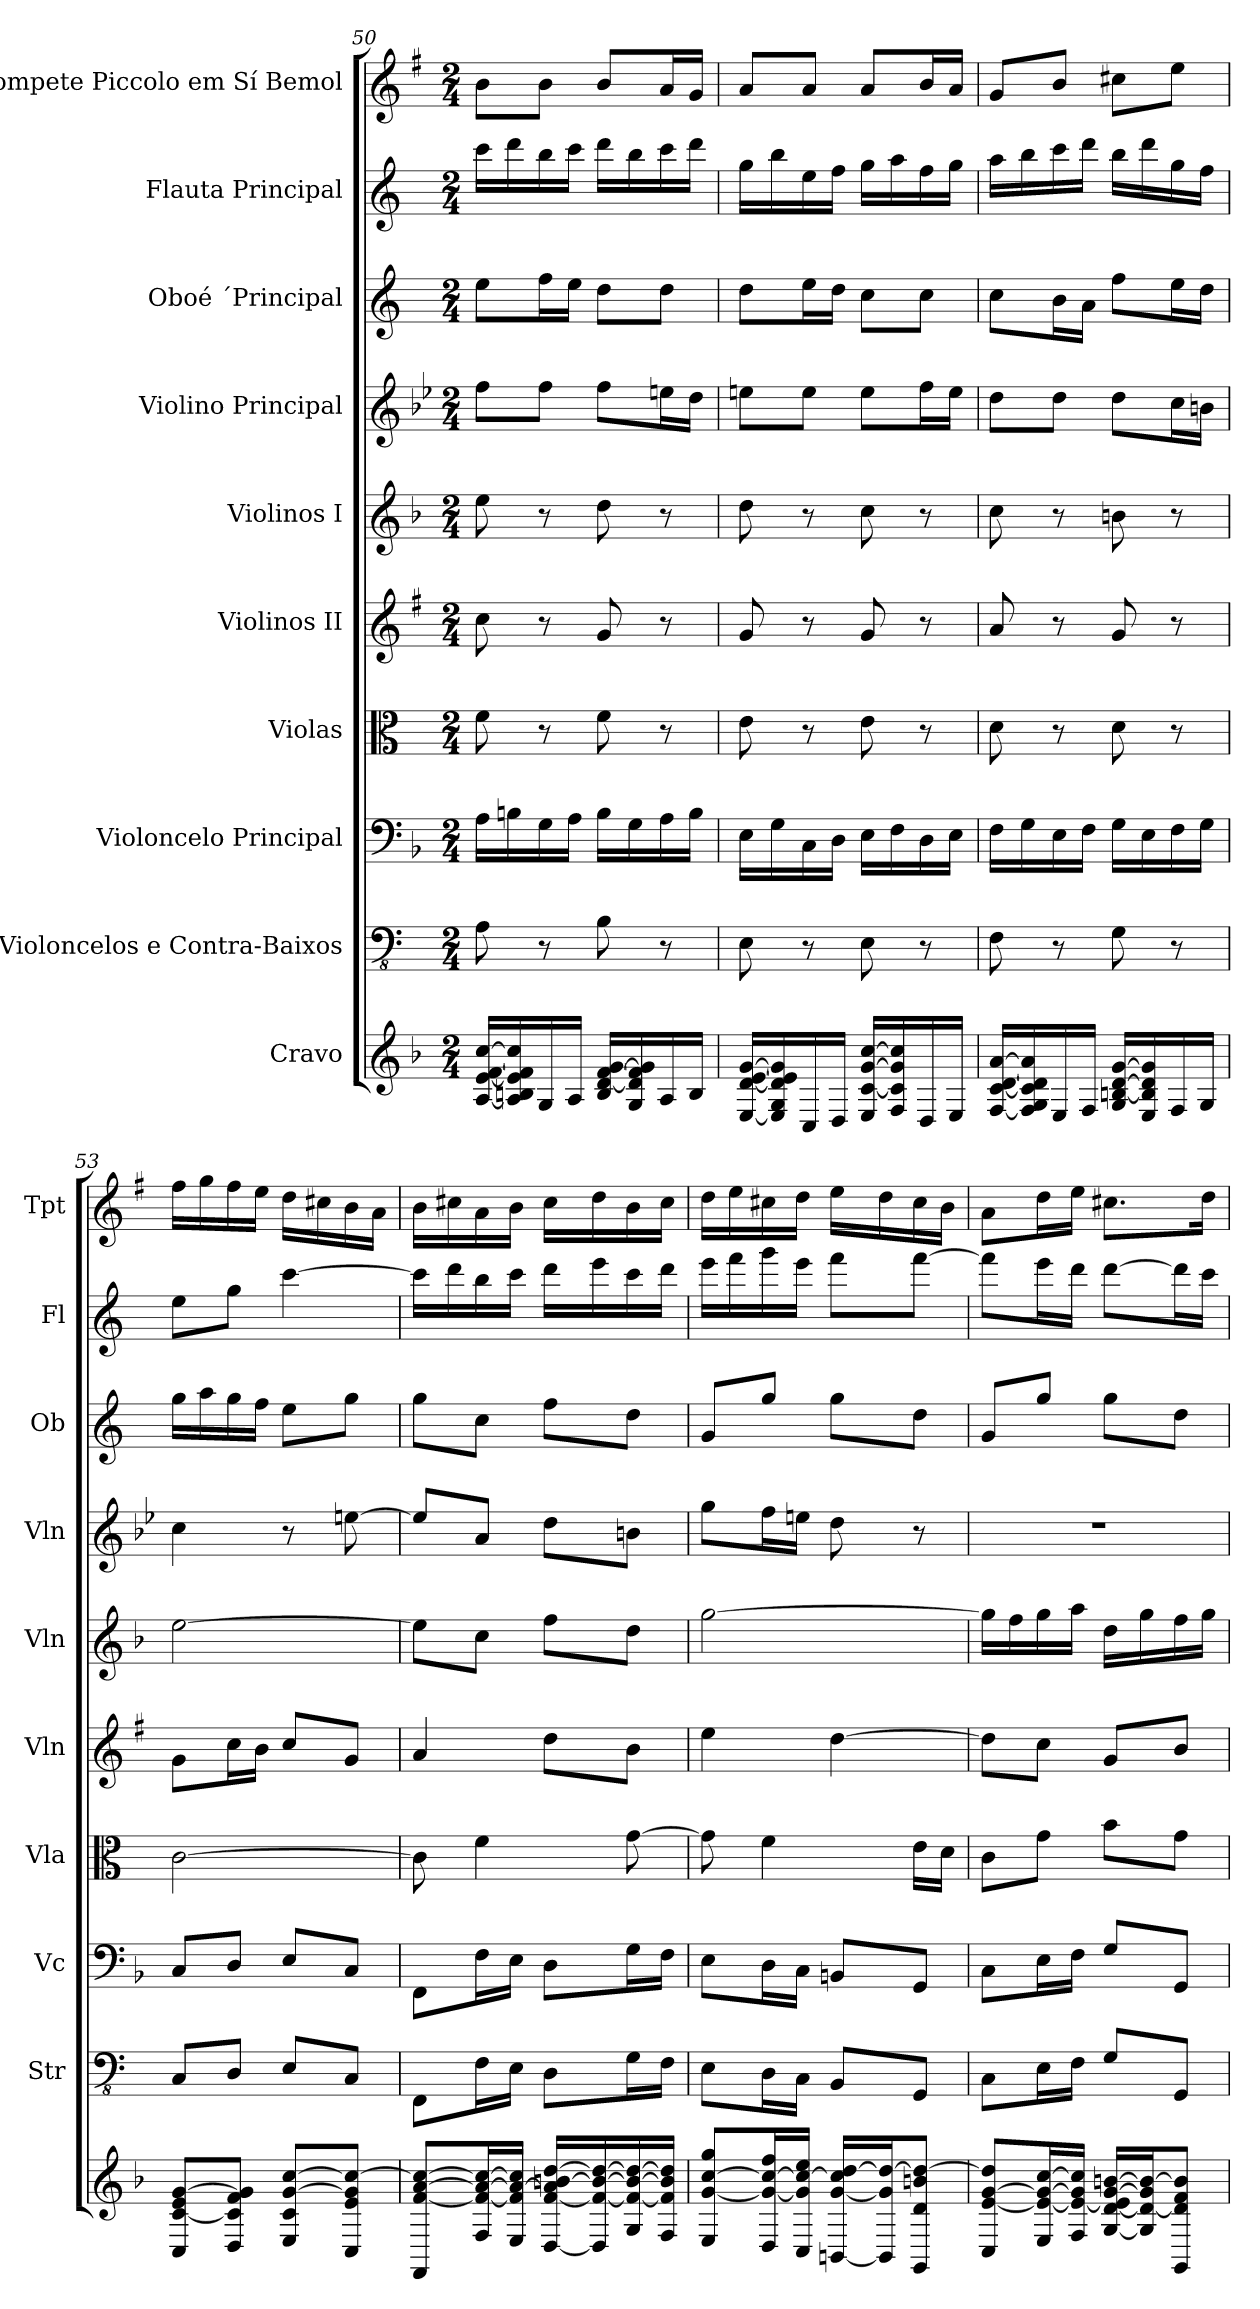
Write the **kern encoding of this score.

**kern	**kern	**kern	**kern	**kern	**kern	**kern	**kern	**kern	**kern
*part10	*part9	*part8	*part7	*part6	*part5	*part4	*part3	*part2	*part1
*staff10	*staff9	*staff8	*staff7	*staff6	*staff5	*staff4	*staff3	*staff2	*staff1
*I"Cravo	*I"Violoncelos e Contra-Baixos	*I"Violoncelo Principal	*I"Violas	*I"Violinos II	*I"Violinos I	*I"Violino Principal	*I"Oboé ´Principal	*I"Flauta Principal	*I"Trompete Piccolo em Sí Bemol
*	*I'Str	*I'Vc	*I'Vla	*I'Vln	*I'Vln	*I'Vln	*I'Ob	*I'Fl	*I'Tpt
!!LO:PB:g=z
*clefG2	*clefFv4	*clefF4	*clefC3	*clefG2	*clefG2	*clefG2	*clefG2	*clefG2	*clefG2
*	*	*	*	*	*	*	*	*	*ITrd-6c-10
*k[b-]	*k[]	*k[b-]	*k[]	*k[f#]	*k[b-]	*k[b-e-]	*k[]	*k[]	*k[b-]
*F:	*C:	*F:	*C:	*G:	*F:	*B-:	*C:	*C:	*F:
*M2/4	*M2/4	*M2/4	*M2/4	*M2/4	*M2/4	*M2/4	*M2/4	*M2/4	*M2/4
=50	=50	=50	=50	=50	=50	=50	=50	=50	=50
[16A/ [16e/ [16f/ [16cc/LL	8AA\	16A\LL	8f\	8cc\	8ee\	8ff\L	8ee\L	16ccc\LL	8aa\L
16A/] 16Bn/ 16e/] 16f/] 16cc/]	.	16Bn\	.	.	.	.	.	16ddd\	.
16G/	8r	16G\	8r	8r	8r	8ff\J	16ff\L	16bb\	8aa\J
16A/JJ	.	16A\JJ	.	.	.	.	16ee\JJ	16ccc\JJ	.
16B/ [16d/ [16f/ [16g/LL	8BB\	16B\LL	8f\	8g/	8dd\	8ff\L	8dd\L	16ddd\LL	8aa/L
16G/ 16d/] 16f/] 16g/]	.	16G\	.	.	.	.	.	16bb\	.
16A/	8r	16A\	8r	8r	8r	16een\L	8dd\J	16ccc\	16gg/L
16B/JJ	.	16B\JJ	.	.	.	16dd\JJ	.	16ddd\JJ	16ff/JJ
=51	=51	=51	=51	=51	=51	=51	=51	=51	=51
[16E/ [16d/ [16e/ [16g/LL	8EE\	16E\LL	8e\	8g/	8dd\	8een\L	8dd\L	16gg\LL	8gg/L
16E/] 16G/ 16d/] 16e/] 16g/]	.	16G\	.	.	.	.	.	16bb\	.
16C/	8r	16C\	8r	8r	8r	8ee\J	16ee\L	16ee\	8gg/J
16D/JJ	.	16D\JJ	.	.	.	.	16dd\JJ	16ff\JJ	.
16E/ [16c/ [16g/ [16cc/LL	8EE\	16E\LL	8e\	8g/	8cc\	8ee\L	8cc\L	16gg\LL	8gg/L
16F/ 16c/] 16g/] 16cc/]	.	16F\	.	.	.	.	.	16aa\	.
16D/	8r	16D\	8r	8r	8r	16ff\L	8cc\J	16ff\	16aa/L
16E/JJ	.	16E\JJ	.	.	.	16ee\JJ	.	16gg\JJ	16gg/JJ
=52	=52	=52	=52	=52	=52	=52	=52	=52	=52
[16F/ [16c/ [16d/ [16a/LL	8FF\	16F\LL	8d\	8a/	8cc\	8dd\L	8cc\L	16aa\LL	8ff/L
16F/] 16G/ 16c/] 16d/] 16a/]	.	16G\	.	.	.	.	.	16bb\	.
16E/	8r	16E\	8r	8r	8r	8dd\J	16b\L	16ccc\	8aa/J
16F/JJ	.	16F\JJ	.	.	.	.	16a\JJ	16ddd\JJ	.
16G/ [16Bn/ [16d/ [16g/LL	8GG\	16G\LL	8d\	8g/	8bn\	8dd\L	8ff\L	16bb\LL	8bbn\L
16E/ 16B/] 16d/] 16g/]	.	16E\	.	.	.	.	.	16ddd\	.
16F/	8r	16F\	8r	8r	8r	16cc\L	16ee\L	16gg\	8ddd\J
16G/JJ	.	16G\JJ	.	.	.	16bn\JJ	16dd\JJ	16ff\JJ	.
=53	=53	=53	=53	=53	=53	=53	=53	=53	=53
8C/ [8c/ 8e/ [8g/L	8CC/L	8C/L	[2c\	8g\L	[2ee\	4cc\	16gg\LL	8ee\L	16eee\LL
.	.	.	.	.	.	.	16aa\	.	16fff\
8D/ 8c/] 8f/ 8g/]J	8DD/J	8D/J	.	16cc\L	.	.	16gg\	8gg\J	16eee\
.	.	.	.	16b\JJ	.	.	16ff\JJ	.	16ddd\JJ
8E/ 8c/ [8g/ [8cc/L	8EE/L	8E/L	.	8cc/L	.	8r	8ee\L	[4ccc\	16ccc\LL
.	.	.	.	.	.	.	.	.	16bbn\
8C/ 8e/ 8g/] 8cc/_J	8CC/J	8C/J	.	8g/J	.	[8een\	8gg\J	.	16aa\
.	.	.	.	.	.	.	.	.	16gg\JJ
!!LO:PB:g=z
=54	=54	=54	=54	=54	=54	=54	=54	=54	=54
8FF/ [8f/ [8a/ 8cc/_L	8FFF\L	8FF\L	8c\]	4a/	8ee\L]	8ee/L]	8gg\L	16ccc\LL]	16aa\LL
.	.	.	.	.	.	.	.	16ddd\	16bbn\
16F/ 16f/_ 16a/_ 16cc/_L	16FF\L	16F\L	4f\	.	8cc\J	8a/J	8cc\J	16bb\	16gg\
16E/ 16f/] 16a/_ 16cc/]JJ	16EE\JJ	16E\JJ	.	.	.	.	.	16ccc\JJ	16aa\JJ
[16D/ [16f/ 16a/] [16bn/ [16dd/LL	8DD\L	8D\L	.	8dd\L	8ff\L	8dd\L	8ff\L	16ddd\LL	16bb\LL
16D/] 16f/_ 16b/_ 16dd/_	.	.	.	.	.	.	.	16eee\	16ccc\
16G/ 16f/_ 16b/_ 16dd/_	16GG\L	16G\L	[8g\	8b\J	8dd\J	8bn\J	8dd\J	16ccc\	16aa\
16F/ 16f/] 16b/] 16dd/]JJ	16FF\JJ	16F\JJ	.	.	.	.	.	16ddd\JJ	16bb\JJ
=55	=55	=55	=55	=55	=55	=55	=55	=55	=55
8E/ [8g/ [8cc/ 8gg/L	8EE\L	8E\L	8g\]	4ee\	[2gg\	8gg\L	8g/L	16eee\LL	16ccc\LL
.	.	.	.	.	.	.	.	16fff\	16ddd\
16D/ 16g/_ 16cc/_ 16ff/L	16DD\L	16D\L	4f\	.	.	16ff\L	8gg/J	16ggg\	16bbn\
16C/ 16g/] 16cc/_ 16ee/JJ	16CC\JJ	16C\JJ	.	.	.	16een\JJ	.	16eee\JJ	16ccc\JJ
[16BBn/ [16g/ 16cc/] [16dd/LL	8BBB/L	8BBn/L	.	[4dd\	.	8dd\	8gg\L	8fff\L	16ddd\LL
16BB/] 16g/] 16dd/_J	.	.	.	.	.	.	.	.	16ccc\
8GG/ 8d/ 8bn/ 8dd/_J	8GGG/J	8GG/J	16e\LL	.	.	8r	8dd\J	[8fff\J	16bb\
.	.	.	16d\JJ	.	.	.	.	.	16aa\JJ
=56	=56	=56	=56	=56	=56	=56	=56	=56	=56
8C/ [8e/ [8g/ 8dd/]L	8CC\L	8C\L	8c\L	8dd\L]	16gg\LL]	2r	8g/L	8fff\L]	8gg\L
.	.	.	.	.	16ff\	.	.	.	.
16E/ 16e/_ 16g/_ [16cc/L	16EE\L	16E\L	8g\J	8cc\J	16gg\	.	8gg/J	16eee\L	16ccc\L
16F/ 16e/_ 16g/] 16cc/]JJ	16FF\JJ	16F\JJ	.	.	16aa\JJ	.	.	16ddd\JJ	16ddd\JJ
[16G/ [16d/ 16e/] [16g/ [16bn/LL	8GG/L	8G/L	8b\L	8g/L	16dd\LL	.	8gg\L	[8ddd\L	8.bbn\L
16G/] 16d/_ 16g/] 16b/_J	.	.	.	.	16gg\	.	.	.	.
8GG/ 8d/] 8f/ 8b/]J	8GGG/J	8GG/J	8g\J	8b/J	16ff\	.	8dd\J	16ddd\L]	.
.	.	.	.	.	16gg\JJ	.	.	16ccc\JJ	16ccc\Jk
=	=	=	=	=	=	=	=	=	=
*-	*-	*-	*-	*-	*-	*-	*-	*-	*-
